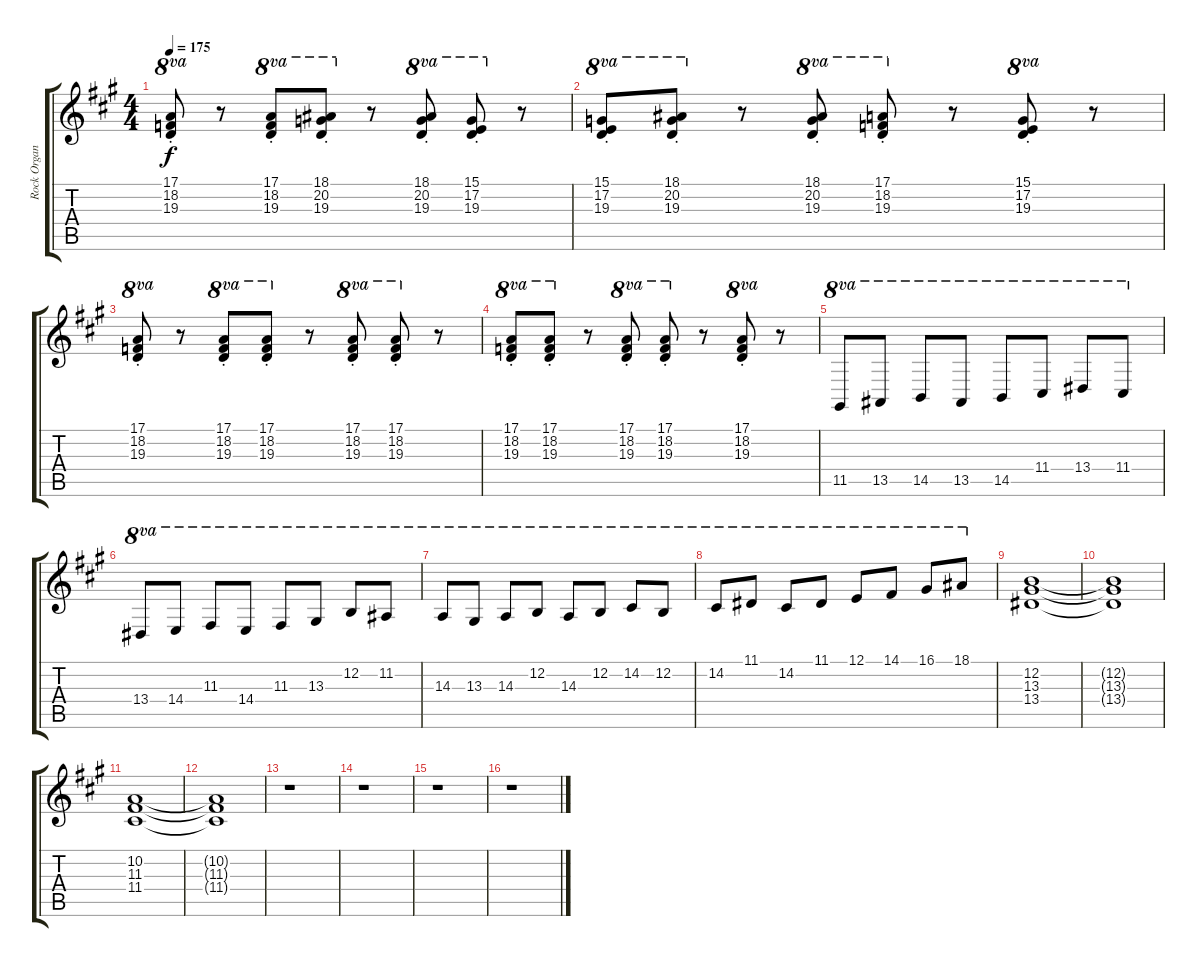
\track ("Rock Organ" "Rock Organ") {instrument rockorgan}
\staff {score tabs}
\tuning (E4 B3 G3 D3 A2 E2) {hide}
\ts (4 4)
\tempo 175
\clef g2
\ks a
(17.1{st} 18.2{st} 19.3{st}).8{ot 8va dy f} r.8 (17.1{st} 18.2{st} 19.3{st}).8{ot 8va} (18.1{st} 20.2{st} 19.3{st}).8{ot 8va} r.8 (18.1{st} 20.2{st} 19.3{st}).8{ot 8va} (15.1{st} 17.2{st} 19.3{st}).8{ot 8va} r.8 |
(15.1{st} 17.2{st} 19.3{st}).8{ot 8va} (18.1{st} 20.2{st} 19.3{st}).8{ot 8va} r.8 (18.1{st} 20.2{st} 19.3{st}).8{ot 8va} (17.1{st} 18.2{st} 19.3{st}).8{ot 8va} r.8 (15.1{st} 17.2{st} 19.3{st}).8{ot 8va} r.8 |
(17.1{st} 18.2{st} 19.3{st}).8{ot 8va} r.8 (17.1{st} 18.2{st} 19.3{st}).8{ot 8va} (17.1{st} 18.2{st} 19.3{st}).8{ot 8va} r.8 (17.1{st} 18.2{st} 19.3{st}).8{ot 8va} (17.1{st} 18.2{st} 19.3{st}).8{ot 8va} r.8 |
(17.1{st} 18.2{st} 19.3{st}).8{ot 8va} (17.1{st} 18.2{st} 19.3{st}).8{ot 8va} r.8 (17.1{st} 18.2{st} 19.3{st}).8{ot 8va} (17.1{st} 18.2{st} 19.3{st}).8{ot 8va} r.8 (17.1{st} 18.2{st} 19.3{st}).8{ot 8va} r.8 |
11.5.8{ot 8va} 13.5.8{ot 8va} 14.5.8{ot 8va} 13.5.8{ot 8va} 14.5.8{ot 8va} 11.4.8{ot 8va} 13.4.8{ot 8va} 11.4.8{ot 8va} |
13.4.8{ot 8va} 14.4.8{ot 8va} 11.3.8{ot 8va} 14.4.8{ot 8va} 11.3.8{ot 8va} 13.3.8{ot 8va} 12.2.8{ot 8va} 11.2.8{ot 8va} |
14.3.8{ot 8va} 13.3.8{ot 8va} 14.3.8{ot 8va} 12.2.8{ot 8va} 14.3.8{ot 8va} 12.2.8{ot 8va} 14.2.8{ot 8va} 12.2.8{ot 8va} |
14.2.8{ot 8va} 11.1.8{ot 8va} 14.2.8{ot 8va} 11.1.8{ot 8va} 12.1.8{ot 8va} 14.1.8{ot 8va} 16.1.8{ot 8va} 18.1.8{ot 8va} |
(12.2 13.3 13.4).1 |
(12.2{t} 13.3{t} 13.4{t}).1 |
(10.2 11.3 11.4).1 |
(10.2{t} 11.3{t} 11.4{t}).1 |
r.1 |
r.1 |
r.1 |
r.1
